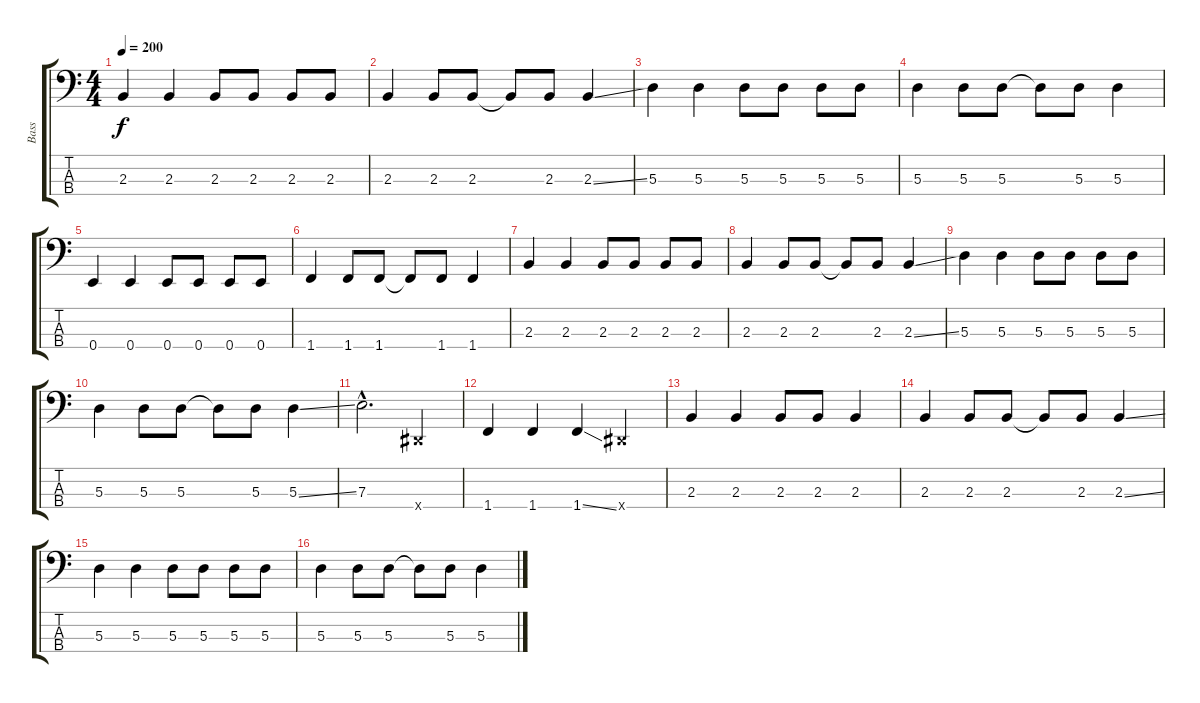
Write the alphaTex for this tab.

\track ("Bass" "Bass") {instrument electricbassfinger}
\staff {score tabs}
\tuning (G2 D2 A1 E1) {hide}
\ts (4 4)
\tempo 200
\clef f4
\ks c
2.3.4{dy f} 2.3.4 2.3.8 2.3.8 2.3.8 2.3.8 |
2.3.4 2.3.8 2.3.8 2.3{t}.8 2.3.8 2.3{ss}.4 |
5.3.4 5.3.4 5.3.8 5.3.8 5.3.8 5.3.8 |
5.3.4 5.3.8 5.3.8 5.3{t}.8 5.3.8 5.3.4 |
0.4.4 0.4.4 0.4.8 0.4.8 0.4.8 0.4.8 |
1.4.4 1.4.8 1.4.8 1.4{t}.8 1.4.8 1.4.4 |
2.3.4 2.3.4 2.3.8 2.3.8 2.3.8 2.3.8 |
2.3.4 2.3.8 2.3.8 2.3{t}.8 2.3.8 2.3{ss}.4 |
5.3.4 5.3.4 5.3.8 5.3.8 5.3.8 5.3.8 |
5.3.4 5.3.8 5.3.8 5.3{t}.8 5.3.8 5.3{ss}.4 |
7.3{hac}.2{d} -1.4{x}.4 |
1.4.4 1.4.4 1.4{ss}.4 -1.4{x}.4 |
2.3.4 2.3.4 2.3.8 2.3.8 2.3.4 |
2.3.4 2.3.8 2.3.8 2.3{t}.8 2.3.8 2.3{ss}.4 |
5.3.4 5.3.4 5.3.8 5.3.8 5.3.8 5.3.8 |
5.3.4 5.3.8 5.3.8 5.3{t}.8 5.3.8 5.3{ss}.4
